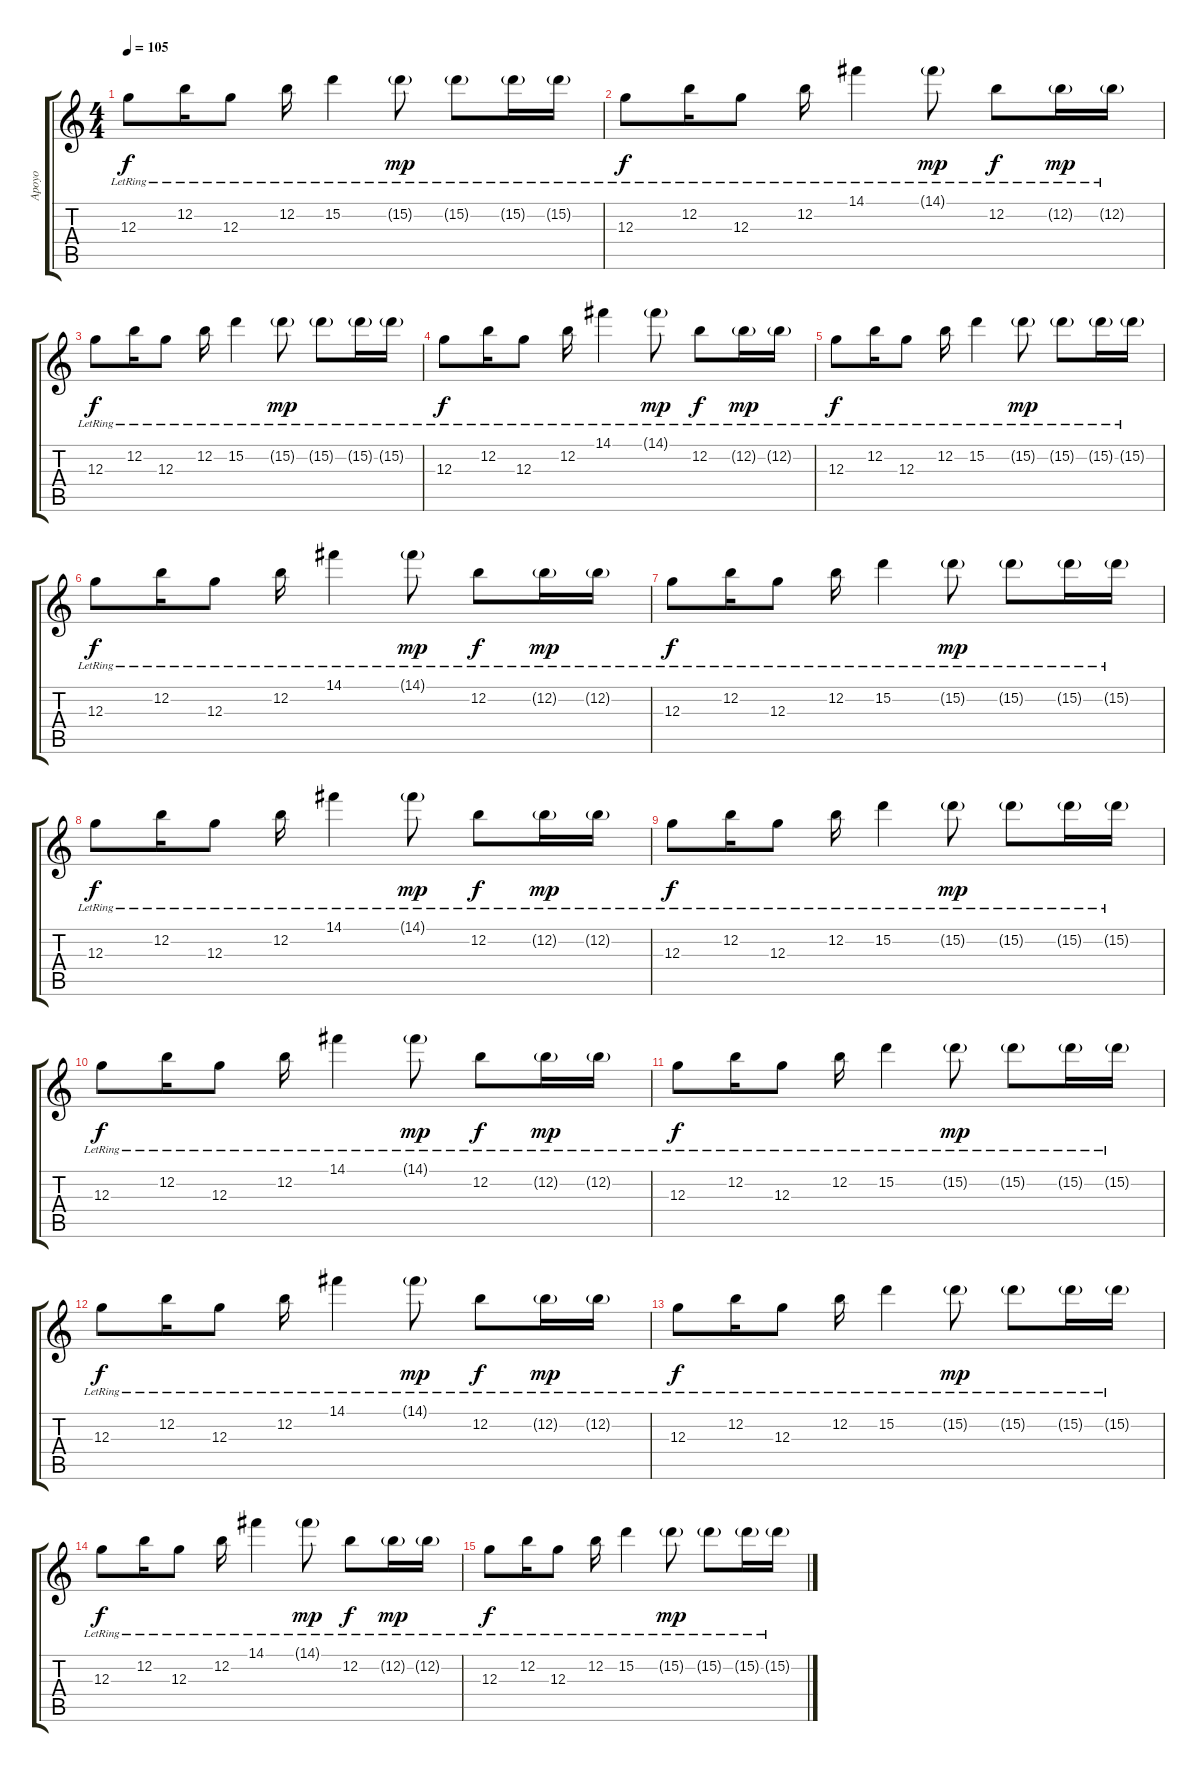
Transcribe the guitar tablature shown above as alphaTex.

\track ("Apoyo" "Apoyo") {instrument electricguitarclean}
\staff {score tabs}
\tuning (E4 B3 G3 D3 A2 E2) {hide}
\ts (4 4)
\tempo 105
\clef g2
\ks c
12.3{lr}.8{dy f} 12.2{lr}.16 12.3{lr}.8 12.2{lr}.16 15.2{lr}.4 15.2{g lr}.8{dy mp} 15.2{g lr}.8 15.2{g lr}.16 15.2{g lr}.16 |
12.3{lr}.8{dy f} 12.2{lr}.16 12.3{lr}.8 12.2{lr}.16 14.1{lr}.4 14.1{g lr}.8{dy mp} 12.2{lr}.8{dy f} 12.2{g lr}.16{dy mp} 12.2{g lr}.16 |
12.3{lr}.8{dy f} 12.2{lr}.16 12.3{lr}.8 12.2{lr}.16 15.2{lr}.4 15.2{g lr}.8{dy mp} 15.2{g lr}.8 15.2{g lr}.16 15.2{g lr}.16 |
12.3{lr}.8{dy f} 12.2{lr}.16 12.3{lr}.8 12.2{lr}.16 14.1{lr}.4 14.1{g lr}.8{dy mp} 12.2{lr}.8{dy f} 12.2{g lr}.16{dy mp} 12.2{g lr}.16 |
12.3{lr}.8{dy f} 12.2{lr}.16 12.3{lr}.8 12.2{lr}.16 15.2{lr}.4 15.2{g lr}.8{dy mp} 15.2{g lr}.8 15.2{g lr}.16 15.2{g lr}.16 |
12.3{lr}.8{dy f} 12.2{lr}.16 12.3{lr}.8 12.2{lr}.16 14.1{lr}.4 14.1{g lr}.8{dy mp} 12.2{lr}.8{dy f} 12.2{g lr}.16{dy mp} 12.2{g lr}.16 |
12.3{lr}.8{dy f} 12.2{lr}.16 12.3{lr}.8 12.2{lr}.16 15.2{lr}.4 15.2{g lr}.8{dy mp} 15.2{g lr}.8 15.2{g lr}.16 15.2{g lr}.16 |
12.3{lr}.8{dy f} 12.2{lr}.16 12.3{lr}.8 12.2{lr}.16 14.1{lr}.4 14.1{g lr}.8{dy mp} 12.2{lr}.8{dy f} 12.2{g lr}.16{dy mp} 12.2{g lr}.16 |
12.3{lr}.8{dy f} 12.2{lr}.16 12.3{lr}.8 12.2{lr}.16 15.2{lr}.4 15.2{g lr}.8{dy mp} 15.2{g lr}.8 15.2{g lr}.16 15.2{g lr}.16 |
12.3{lr}.8{dy f} 12.2{lr}.16 12.3{lr}.8 12.2{lr}.16 14.1{lr}.4 14.1{g lr}.8{dy mp} 12.2{lr}.8{dy f} 12.2{g lr}.16{dy mp} 12.2{g lr}.16 |
12.3{lr}.8{dy f} 12.2{lr}.16 12.3{lr}.8 12.2{lr}.16 15.2{lr}.4 15.2{g lr}.8{dy mp} 15.2{g lr}.8 15.2{g lr}.16 15.2{g lr}.16 |
12.3{lr}.8{dy f} 12.2{lr}.16 12.3{lr}.8 12.2{lr}.16 14.1{lr}.4 14.1{g lr}.8{dy mp} 12.2{lr}.8{dy f} 12.2{g lr}.16{dy mp} 12.2{g lr}.16 |
12.3{lr}.8{dy f} 12.2{lr}.16 12.3{lr}.8 12.2{lr}.16 15.2{lr}.4 15.2{g lr}.8{dy mp} 15.2{g lr}.8 15.2{g lr}.16 15.2{g lr}.16 |
12.3{lr}.8{dy f} 12.2{lr}.16 12.3{lr}.8 12.2{lr}.16 14.1{lr}.4 14.1{g lr}.8{dy mp} 12.2{lr}.8{dy f} 12.2{g lr}.16{dy mp} 12.2{g lr}.16 |
12.3{lr}.8{dy f} 12.2{lr}.16 12.3{lr}.8 12.2{lr}.16 15.2{lr}.4 15.2{g lr}.8{dy mp} 15.2{g lr}.8 15.2{g lr}.16 15.2{g lr}.16
